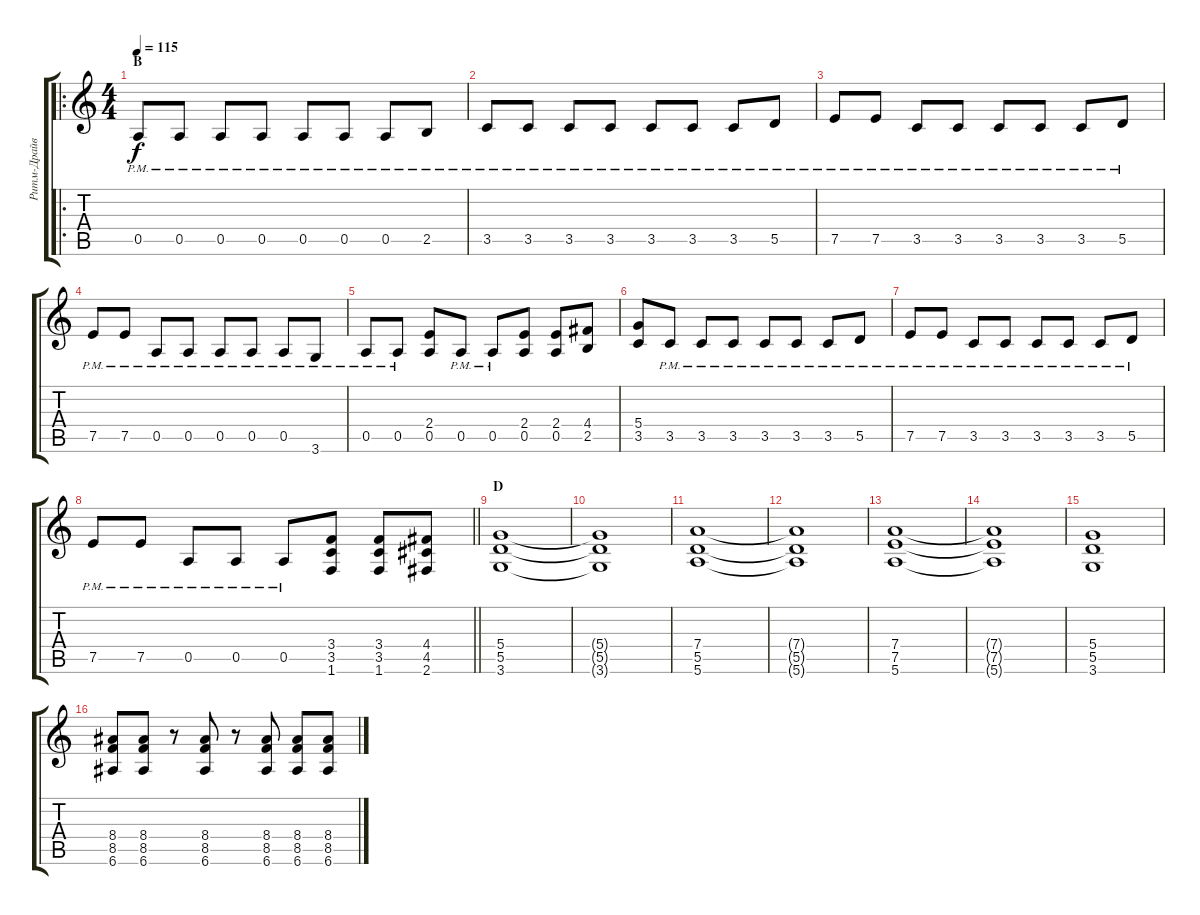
\track ("Ритм-Драйв" "Ритм-Драйв") {instrument overdrivenguitar}
\staff {score tabs}
\tuning (E4 B3 G3 D3 A2 E2) {hide}
\ro
\ts (4 4)
\section ("" "B")
\tempo 115
\clef g2
\ks c
0.5{pm}.8{dy f} 0.5{pm}.8 0.5{pm}.8 0.5{pm}.8 0.5{pm}.8 0.5{pm}.8 0.5{pm}.8 2.5{pm}.8 |
3.5{pm}.8 3.5{pm}.8 3.5{pm}.8 3.5{pm}.8 3.5{pm}.8 3.5{pm}.8 3.5{pm}.8 5.5{pm}.8 |
7.5{pm}.8 7.5{pm}.8 3.5{pm}.8 3.5{pm}.8 3.5{pm}.8 3.5{pm}.8 3.5{pm}.8 5.5{pm}.8 |
7.5{pm}.8 7.5{pm}.8 0.5{pm}.8 0.5{pm}.8 0.5{pm}.8 0.5{pm}.8 0.5{pm}.8 3.6{pm}.8 |
0.5{pm}.8 0.5{pm}.8 (2.4 0.5).8 0.5{pm}.8 0.5{pm}.8 (2.4 0.5).8 (2.4 0.5).8 (4.4 2.5).8 |
(5.4 3.5).8 3.5{pm}.8 3.5{pm}.8 3.5{pm}.8 3.5{pm}.8 3.5{pm}.8 3.5{pm}.8 5.5{pm}.8 |
7.5{pm}.8 7.5{pm}.8 3.5{pm}.8 3.5{pm}.8 3.5{pm}.8 3.5{pm}.8 3.5{pm}.8 5.5{pm}.8 |
\barLineRight lightlight
7.5{pm}.8 7.5{pm}.8 0.5{pm}.8 0.5{pm}.8 0.5{pm}.8 (3.4 3.5 1.6).8 (3.4 3.5 1.6).8 (4.4 4.5 2.6).8 |
\section ("" "D")
(5.4 5.5 3.6).1 |
(5.4{t} 5.5{t} 3.6{t}).1 |
(7.4 5.5 5.6).1 |
(7.4{t} 5.5{t} 5.6{t}).1 |
(7.4 7.5 5.6).1 |
(7.4{t} 7.5{t} 5.6{t}).1 |
(5.4 5.5 3.6).1 |
(8.4 8.5 6.6).8 (8.4 8.5 6.6).8 r.8 (8.4 8.5 6.6).8 r.8 (8.4 8.5 6.6).8 (8.4 8.5 6.6).8 (8.4 8.5 6.6).8
